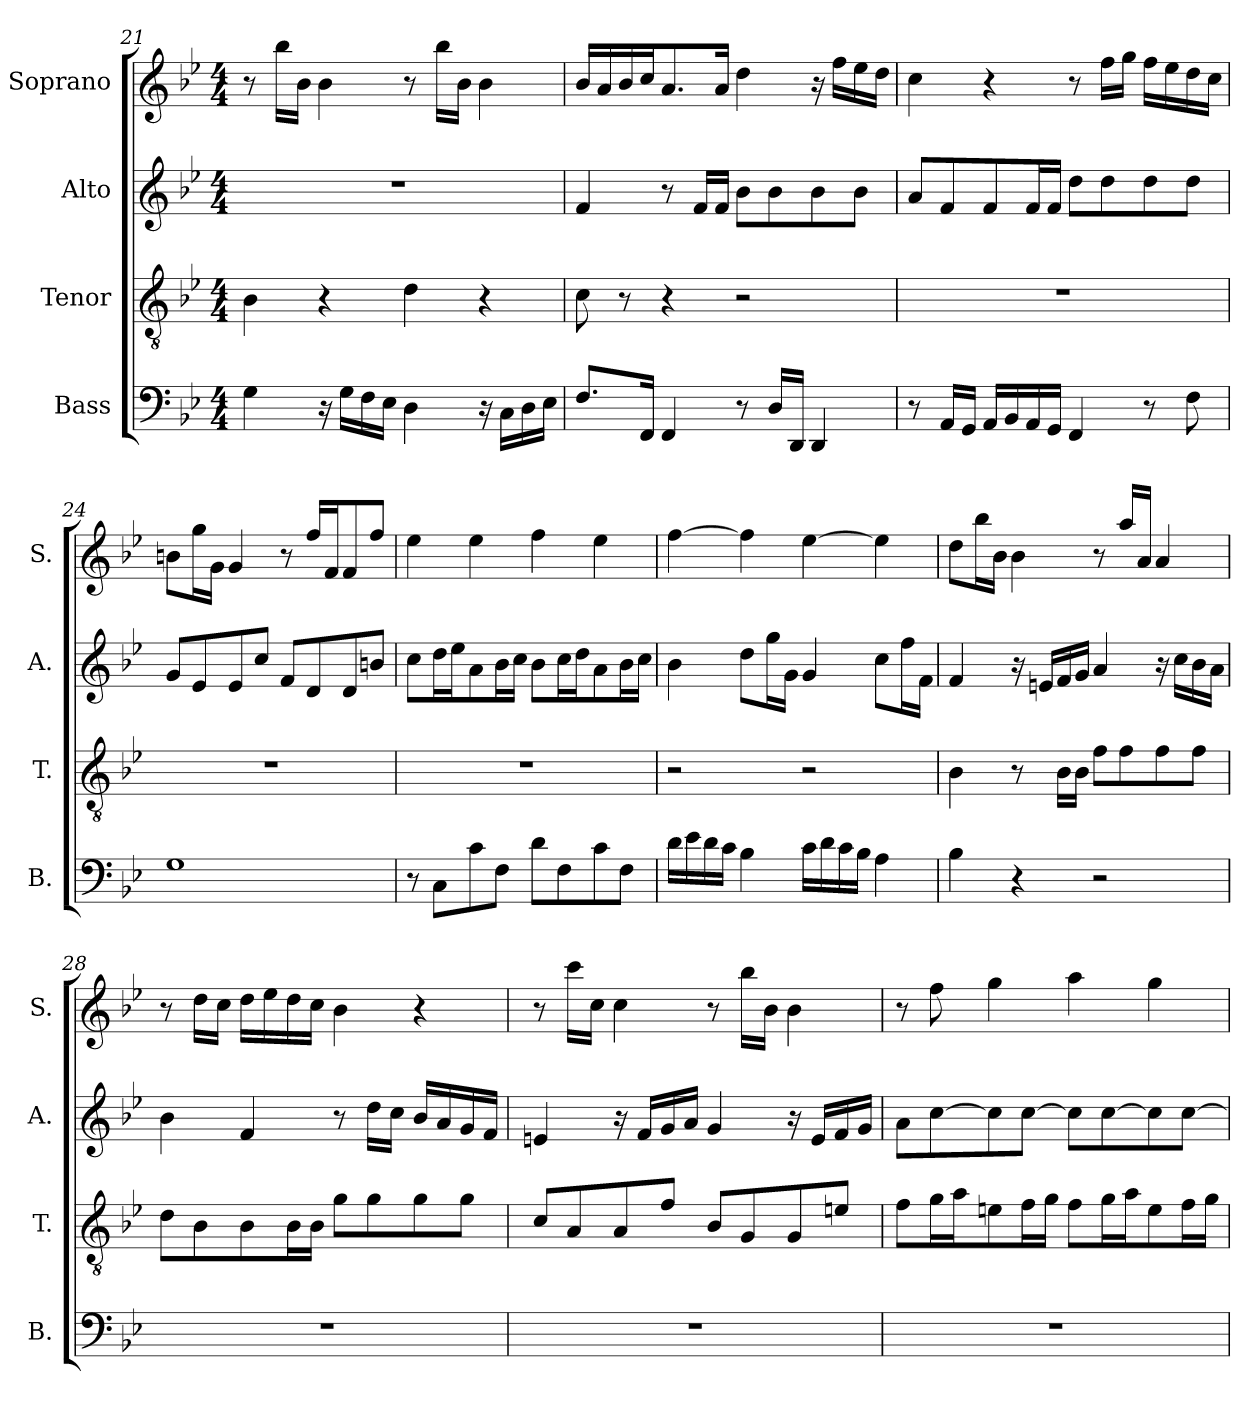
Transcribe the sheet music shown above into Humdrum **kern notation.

**kern	**kern	**kern	**kern
*part4	*part3	*part2	*part1
*staff4	*staff3	*staff2	*staff1
*I"Bass	*I"Tenor	*I"Alto	*I"Soprano
*I'B.	*I'T.	*I'A.	*I'S.
*clefF4	*clefGv2	*clefG2	*clefG2
*k[b-e-]	*k[b-e-]	*k[b-e-]	*k[b-e-]
*B-:	*B-:	*B-:	*B-:
*M4/4	*M4/4	*M4/4	*M4/4
=21	=21	=21	=21
4G\	4B-\	1r	8r
.	.	.	16bb-\LL
.	.	.	16b-\JJ
16r	4r	.	4b-\
16G\LL	.	.	.
16F\	.	.	.
16E-\JJ	.	.	.
4D\	4d\	.	8r
.	.	.	16bb-\LL
.	.	.	16b-\JJ
16r	4r	.	4b-\
16C\LL	.	.	.
16D\	.	.	.
16E-\JJ	.	.	.
=22	=22	=22	=22
8.F/L	8c\	4f/	16b-/LL
.	.	.	16a/
.	8r	.	16b-/
16FF/Jk	.	.	16cc/J
4FF/	4r	8r	8.a/
.	.	16f/LL	.
.	.	16f/JJ	16a/Jk
8r	2r	8b-\L	4dd\
16D/LL	.	8b-\	.
16DD/JJ	.	.	.
4DD/	.	8b-\	16r
.	.	.	16ff\LL
.	.	8b-\J	16ee-\
.	.	.	16dd\JJ
!!LO:LB:g=z
=23	=23	=23	=23
8r	1r	8a/L	4cc\
16AA/LL	.	8f/	.
16GG/JJ	.	.	.
16AA/LL	.	8f/	4r
16BB-/	.	.	.
16AA/	.	16f/L	.
16GG/JJ	.	16f/JJ	.
4FF/	.	8dd\L	8r
.	.	8dd\	16ff\LL
.	.	.	16gg\JJ
8r	.	8dd\	16ff\LL
.	.	.	16ee-\
8F\	.	8dd\J	16dd\
.	.	.	16cc\JJ
=24	=24	=24	=24
1G	1r	8g/L	8bn\L
.	.	8e-/	16gg\L
.	.	.	16g\JJ
.	.	8e-/	4g/
.	.	8cc/J	.
.	.	8f/L	8r
.	.	8d/	16ff/LL
.	.	.	16f/J
.	.	8d/	8f/
.	.	8bn/J	8ff/J
=25	=25	=25	=25
8r	1r	8cc\L	4ee-\
8C\L	.	16dd\L	.
.	.	16ee-\J	.
8c\	.	8a\	4ee-\
8F\J	.	16b-\L	.
.	.	16cc\JJ	.
8d\L	.	8b-\L	4ff\
8F\	.	16cc\L	.
.	.	16dd\J	.
8c\	.	8a\	4ee-\
8F\J	.	16b-\L	.
.	.	16cc\JJ	.
!!LO:PB:g=z
=26	=26	=26	=26
16d\LL	2r	4b-\	[4ff\
16e-\	.	.	.
16d\	.	.	.
16c\JJ	.	.	.
4B-\	.	8dd\L	4ff\]
.	.	16gg\L	.
.	.	16g\JJ	.
16c\LL	2r	4g/	[4ee-\
16d\	.	.	.
16c\	.	.	.
16B-\JJ	.	.	.
4A\	.	8cc\L	4ee-\]
.	.	16ff\L	.
.	.	16f\JJ	.
=27	=27	=27	=27
4B-\	4B-\	4f/	8dd\L
.	.	.	16bb-\L
.	.	.	16b-\JJ
4r	8r	16r	4b-\
.	.	16en/LL	.
.	16B-\LL	16f/	.
.	16B-\JJ	16g/JJ	.
2r	8f\L	4a/	8r
.	8f\	.	16aa/LL
.	.	.	16a/JJ
.	8f\	16r	4a/
.	.	16cc\LL	.
.	8f\J	16b-\	.
.	.	16a\JJ	.
=28	=28	=28	=28
1r	8d\L	4b-\	8r
.	8B-\	.	16dd\LL
.	.	.	16cc\JJ
.	8B-\	4f/	16dd\LL
.	.	.	16ee-\
.	16B-\L	.	16dd\
.	16B-\JJ	.	16cc\JJ
.	8g\L	8r	4b-\
.	8g\	16dd\LL	.
.	.	16cc\JJ	.
.	8g\	16b-/LL	4r
.	.	16a/	.
.	8g\J	16g/	.
.	.	16f/JJ	.
!!LO:LB:g=z
=29	=29	=29	=29
1r	8c/L	4en/	8r
.	8A/	.	16ccc\LL
.	.	.	16cc\JJ
.	8A/	16r	4cc\
.	.	16f/LL	.
.	8f/J	16g/	.
.	.	16a/JJ	.
.	8B-/L	4g/	8r
.	8G/	.	16bb-\LL
.	.	.	16b-\JJ
.	8G/	16r	4b-\
.	.	16e/LL	.
.	8en/J	16f/	.
.	.	16g/JJ	.
=30	=30	=30	=30
1r	8f\L	8a\L	8r
.	16g\L	[8cc\	8ff\
.	16a\J	.	.
.	8en\	8cc\]	4gg\
.	16f\L	[8cc\J	.
.	16g\JJ	.	.
.	8f\L	8cc\L]	4aa\
.	16g\L	[8cc\	.
.	16a\J	.	.
.	8e\	8cc\]	4gg\
.	16f\L	[8cc\J	.
.	16g\JJ	.	.
=	=	=	=
*-	*-	*-	*-
